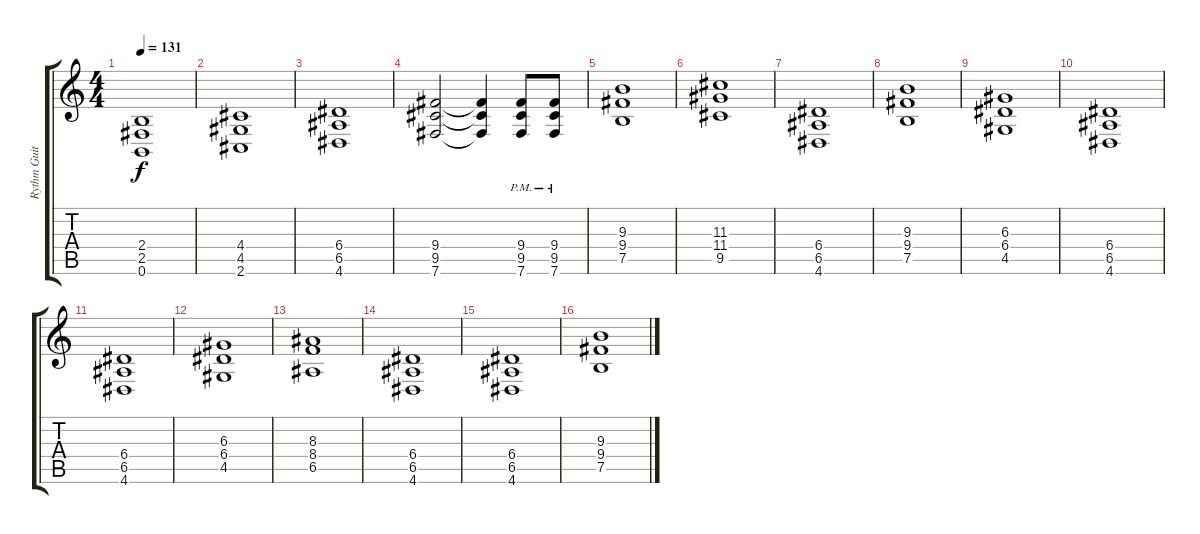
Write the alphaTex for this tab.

\track ("Rythm Guitar 1" "Rythm Guit") {instrument distortionguitar}
\staff {score tabs}
\tuning (B3 Gb3 D3 A2 E2 B1) {hide}
\ts (4 4)
\tempo 131
\clef g2
\ks c
(2.4 2.5 0.6).1{dy f} |
(4.4 4.5 2.6).1 |
(6.4 6.5 4.6).1 |
(9.4 9.5 7.6).2 (9.4{t} 9.5{t} 7.6{t}).4 (9.4{pm} 9.5{pm} 7.6{pm}).8 (9.4{pm} 9.5{pm} 7.6{pm}).8 |
(9.3 9.4 7.5).1 |
(11.3 11.4 9.5).1 |
(6.4 6.5 4.6).1 |
(9.3 9.4 7.5).1 |
(6.3 6.4 4.5).1 |
(6.4 6.5 4.6).1 |
(6.4 6.5 4.6).1 |
(6.3 6.4 4.5).1 |
(8.3 8.4 6.5).1 |
(6.4 6.5 4.6).1 |
(6.4 6.5 4.6).1 |
(9.3 9.4 7.5).1
